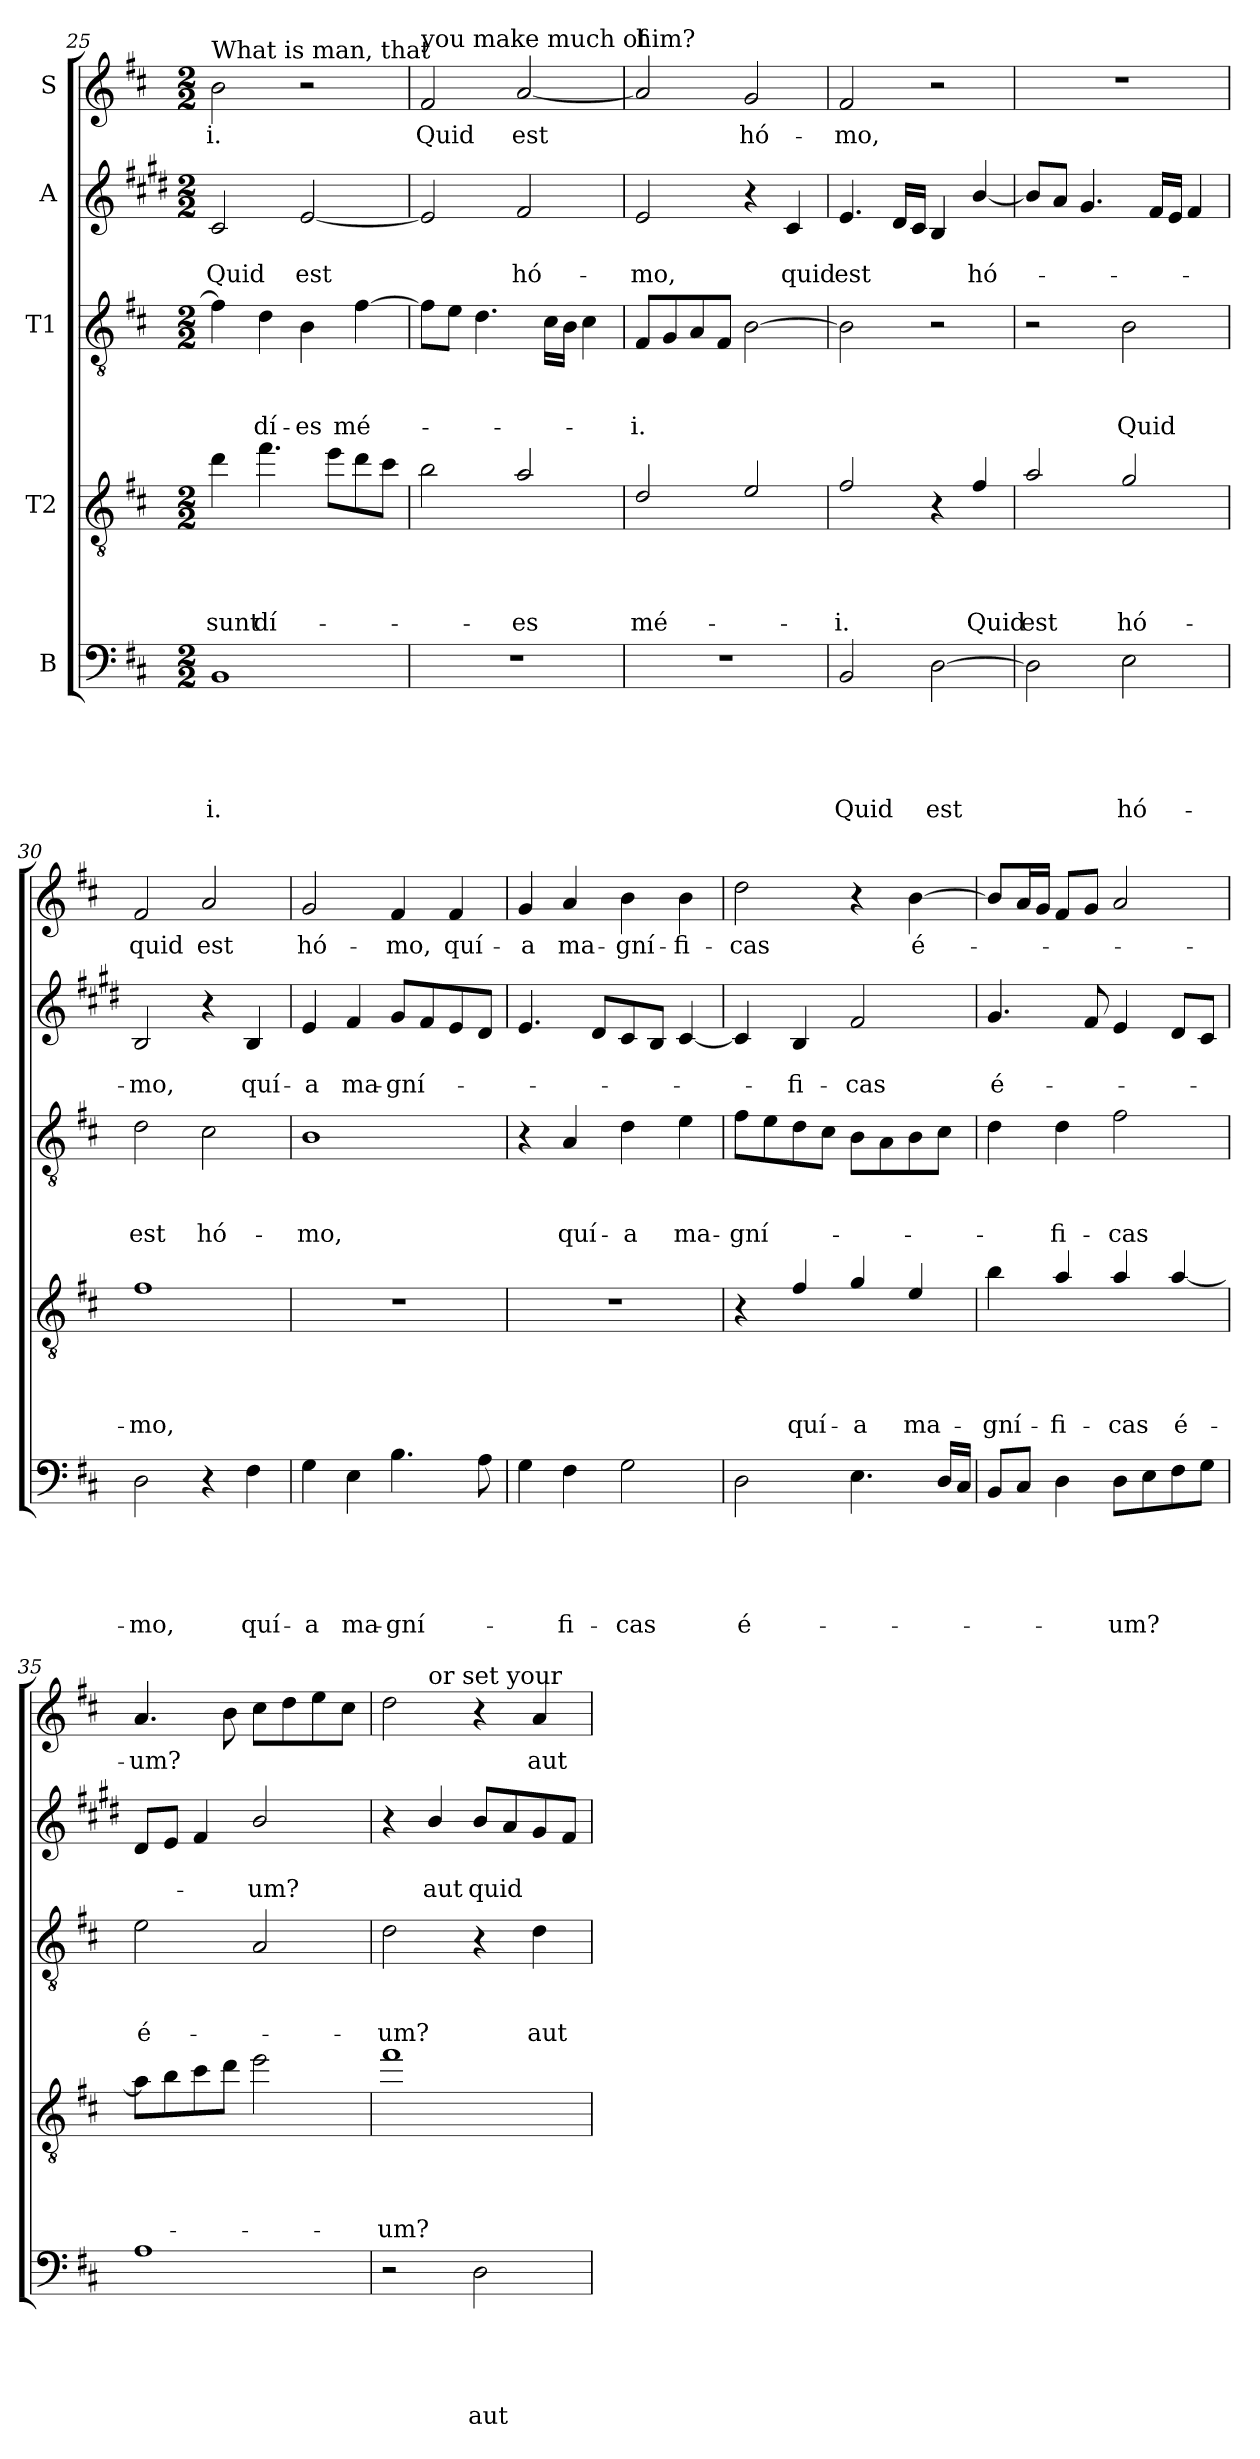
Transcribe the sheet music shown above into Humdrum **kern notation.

**kern	**text	**text	**text	**text	**text	**kern	**text	**text	**text	**text	**kern	**text	**text	**text	**kern	**text	**text	**kern	**text
*part5	*part5	*part5	*part5	*part5	*part5	*part4	*part4	*part4	*part4	*part4	*part3	*part3	*part3	*part3	*part2	*part2	*part2	*part1	*part1
*staff5	*staff5	*staff5	*staff5	*staff5	*staff5	*staff4	*staff4	*staff4	*staff4	*staff4	*staff3	*staff3	*staff3	*staff3	*staff2	*staff2	*staff2	*staff1	*staff1
*I"B	*	*	*	*	*	*I"T2	*	*	*	*	*I"T1	*	*	*	*I"A	*	*	*I"S	*
*clefF4	*	*	*	*	*	*clefGv2	*	*	*	*	*clefGv2	*	*	*	*clefG2	*	*	*clefG2	*
*	*	*	*	*	*	*ITrd8c14	*	*	*	*	*	*	*	*	*ITrd1c2	*	*	*	*
*k[f#c#]	*	*	*	*	*	*k[f#c#]	*	*	*	*	*k[f#c#]	*	*	*	*k[f#c#]	*	*	*k[f#c#]	*
*D:	*	*	*	*	*	*D:	*	*	*	*	*D:	*	*	*	*D:	*	*	*D:	*
*M2/2	*	*	*	*	*	*M2/2	*	*	*	*	*M2/2	*	*	*	*M2/2	*	*	*M2/2	*
=25	=25	=25	=25	=25	=25	=25	=25	=25	=25	=25	=25	=25	=25	=25	=25	=25	=25	=25	=25
!	!	!	!	!	!	!	!	!	!	!	!	!	!	!	!	!	!	!LO:TX:a:t=What is man, that	!
!	!	!	!	!	!LO:LY:b	!	!	!	!	!LO:LY:b	!	!	!	!	!	!	!LO:LY:b	!	!LO:LY:b
1BB	.	.	.	.	-i.	4d\	.	.	.	sunt	4f#\]	.	.	.	2B/	.	Quid	2b\	-i.
!	!	!	!	!	!	!	!	!	!	!LO:LY:b	!	!	!	!LO:LY:b	!	!	!	!	!
.	.	.	.	.	.	4.f#\	.	.	.	dí-	4d\	.	.	dí-	.	.	.	.	.
!	!	!	!	!	!	!	!	!	!	!	!	!	!	!LO:LY:b	!	!	!LO:LY:b	!	!
.	.	.	.	.	.	.	.	.	.	.	4B\	.	.	-es	[2d/	.	est	2r	.
.	.	.	.	.	.	8e\L	.	.	.	.	.	.	.	.	.	.	.	.	.
!	!	!	!	!	!	!	!	!	!	!	!	!	!	!LO:LY:b	!	!	!	!	!
.	.	.	.	.	.	8d\	.	.	.	.	[4f#\	.	.	mé-	.	.	.	.	.
.	.	.	.	.	.	8c#\J	.	.	.	.	.	.	.	.	.	.	.	.	.
=26	=26	=26	=26	=26	=26	=26	=26	=26	=26	=26	=26	=26	=26	=26	=26	=26	=26	=26	=26
!	!	!	!	!	!	!	!	!	!	!	!	!	!	!	!	!	!	!LO:TX:a:t=you make much of	!
!	!	!	!	!	!	!	!	!	!	!	!	!	!	!	!	!	!	!	!LO:LY:b
1r	.	.	.	.	.	2B\	.	.	.	.	8f#\L]	.	.	.	2d/]	.	.	2f#/	Quid
.	.	.	.	.	.	.	.	.	.	.	8e\J	.	.	.	.	.	.	.	.
.	.	.	.	.	.	.	.	.	.	.	4.d\	.	.	.	.	.	.	.	.
!	!	!	!	!	!	!	!	!	!	!LO:LY:b	!	!	!	!	!	!	!LO:LY:b	!	!LO:LY:b
.	.	.	.	.	.	2A/	.	.	.	-es	.	.	.	.	2e/	.	hó-	[2a/	est
.	.	.	.	.	.	.	.	.	.	.	16c#\LL	.	.	.	.	.	.	.	.
.	.	.	.	.	.	.	.	.	.	.	16B\JJ	.	.	.	.	.	.	.	.
.	.	.	.	.	.	.	.	.	.	.	4c#\	.	.	.	.	.	.	.	.
=27	=27	=27	=27	=27	=27	=27	=27	=27	=27	=27	=27	=27	=27	=27	=27	=27	=27	=27	=27
!	!	!	!	!	!	!	!	!	!	!	!	!	!	!	!	!	!	!LO:TX:a:t=him?	!
!	!	!	!	!	!	!	!	!	!	!LO:LY:b	!	!	!	!LO:LY:b	!	!	!LO:LY:b	!	!
1r	.	.	.	.	.	2D/	.	.	.	mé-	8F#/L	.	.	-i.	2d/	.	-mo,	2a/]	.
.	.	.	.	.	.	.	.	.	.	.	8G/	.	.	.	.	.	.	.	.
.	.	.	.	.	.	.	.	.	.	.	8A/	.	.	.	.	.	.	.	.
.	.	.	.	.	.	.	.	.	.	.	8F#/J	.	.	.	.	.	.	.	.
!	!	!	!	!	!	!	!	!	!	!	!	!	!	!	!	!	!	!	!LO:LY:b
.	.	.	.	.	.	2E/	.	.	.	.	[2B\	.	.	.	4r	.	.	2g/	hó-
!	!	!	!	!	!	!	!	!	!	!	!	!	!	!	!	!	!LO:LY:b	!	!
.	.	.	.	.	.	.	.	.	.	.	.	.	.	.	4B/	.	quid	.	.
!!LO:PB:g=z
=28	=28	=28	=28	=28	=28	=28	=28	=28	=28	=28	=28	=28	=28	=28	=28	=28	=28	=28	=28
!	!	!	!	!	!LO:LY:b	!	!	!	!	!LO:LY:b	!	!	!	!	!	!	!LO:LY:b	!	!LO:LY:b
2BB/	.	.	.	.	Quid	2F#/	.	.	.	-i.	2B\]	.	.	.	4.d/	.	est	2f#/	-mo,
.	.	.	.	.	.	.	.	.	.	.	.	.	.	.	16c#/LL	.	.	.	.
.	.	.	.	.	.	.	.	.	.	.	.	.	.	.	16B/JJ	.	.	.	.
!	!	!	!	!	!LO:LY:b	!	!	!	!	!	!	!	!	!	!	!	!	!	!
[2D\	.	.	.	.	est	4r	.	.	.	.	2r	.	.	.	4A/	.	.	2r	.
!	!	!	!	!	!	!	!	!	!	!LO:LY:b	!	!	!	!	!	!	!LO:LY:b	!	!
.	.	.	.	.	.	4F#/	.	.	.	Quid	.	.	.	.	[4a/	.	hó-	.	.
=29	=29	=29	=29	=29	=29	=29	=29	=29	=29	=29	=29	=29	=29	=29	=29	=29	=29	=29	=29
!	!	!	!	!	!	!	!	!	!	!LO:LY:b	!	!	!	!	!	!	!	!	!
2D\]	.	.	.	.	.	2A/	.	.	.	est	2r	.	.	.	8a/L]	.	.	1r	.
.	.	.	.	.	.	.	.	.	.	.	.	.	.	.	8g/J	.	.	.	.
.	.	.	.	.	.	.	.	.	.	.	.	.	.	.	4.f#/	.	.	.	.
!	!	!	!	!	!LO:LY:b	!	!	!	!	!LO:LY:b	!	!	!	!LO:LY:b	!	!	!	!	!
2E\	.	.	.	.	hó-	2G/	.	.	.	hó-	2B\	.	.	Quid	.	.	.	.	.
.	.	.	.	.	.	.	.	.	.	.	.	.	.	.	16e/LL	.	.	.	.
.	.	.	.	.	.	.	.	.	.	.	.	.	.	.	16d/JJ	.	.	.	.
.	.	.	.	.	.	.	.	.	.	.	.	.	.	.	4e/	.	.	.	.
=30	=30	=30	=30	=30	=30	=30	=30	=30	=30	=30	=30	=30	=30	=30	=30	=30	=30	=30	=30
!	!	!	!	!	!LO:LY:b	!	!	!	!	!LO:LY:b	!	!	!	!LO:LY:b	!	!	!LO:LY:b	!	!LO:LY:b
2D\	.	.	.	.	-mo,	1F#	.	.	.	-mo,	2d\	.	.	est	2A/	.	-mo,	2f#/	quid
!	!	!	!	!	!	!	!	!	!	!	!	!	!	!LO:LY:b	!	!	!	!	!LO:LY:b
4r	.	.	.	.	.	.	.	.	.	.	2c#\	.	.	hó-	4r	.	.	2a/	est
!	!	!	!	!	!LO:LY:b	!	!	!	!	!	!	!	!	!	!	!	!LO:LY:b	!	!
4F#\	.	.	.	.	quí-	.	.	.	.	.	.	.	.	.	4A/	.	quí-	.	.
=31	=31	=31	=31	=31	=31	=31	=31	=31	=31	=31	=31	=31	=31	=31	=31	=31	=31	=31	=31
!	!	!	!	!	!LO:LY:b	!	!	!	!	!	!	!	!	!LO:LY:b	!	!	!LO:LY:b	!	!LO:LY:b
4G\	.	.	.	.	-a	1r	.	.	.	.	1B	.	.	-mo,	4d/	.	-a	2g/	hó-
!	!	!	!	!	!LO:LY:b	!	!	!	!	!	!	!	!	!	!	!	!LO:LY:b	!	!
4E\	.	.	.	.	ma-	.	.	.	.	.	.	.	.	.	4e/	.	ma-	.	.
!	!	!	!	!	!LO:LY:b	!	!	!	!	!	!	!	!	!	!	!	!LO:LY:b	!	!LO:LY:b
4.B\	.	.	.	.	-gní-	.	.	.	.	.	.	.	.	.	8f#/L	.	-gní-	4f#/	-mo,
.	.	.	.	.	.	.	.	.	.	.	.	.	.	.	8e/	.	.	.	.
!	!	!	!	!	!	!	!	!	!	!	!	!	!	!	!	!	!	!	!LO:LY:b
.	.	.	.	.	.	.	.	.	.	.	.	.	.	.	8d/	.	.	4f#/	quí-
8A\	.	.	.	.	.	.	.	.	.	.	.	.	.	.	8c#/J	.	.	.	.
=32	=32	=32	=32	=32	=32	=32	=32	=32	=32	=32	=32	=32	=32	=32	=32	=32	=32	=32	=32
!	!	!	!	!	!	!	!	!	!	!	!	!	!	!	!	!	!	!	!LO:LY:b
4G\	.	.	.	.	.	1r	.	.	.	.	4r	.	.	.	4.d/	.	.	4g/	-a
!	!	!	!	!	!LO:LY:b	!	!	!	!	!	!	!	!	!LO:LY:b	!	!	!	!	!LO:LY:b
4F#\	.	.	.	.	-fi-	.	.	.	.	.	4A/	.	.	quí-	.	.	.	4a/	ma-
.	.	.	.	.	.	.	.	.	.	.	.	.	.	.	8c#/L	.	.	.	.
!	!	!	!	!	!LO:LY:b	!	!	!	!	!	!	!	!	!LO:LY:b	!	!	!	!	!LO:LY:b
2G\	.	.	.	.	-cas	.	.	.	.	.	4d\	.	.	-a	8B/	.	.	4b\	-gní-
.	.	.	.	.	.	.	.	.	.	.	.	.	.	.	8A/J	.	.	.	.
!	!	!	!	!	!	!	!	!	!	!	!	!	!	!LO:LY:b	!	!	!	!	!LO:LY:b
.	.	.	.	.	.	.	.	.	.	.	4e\	.	.	ma-	[4B/	.	.	4b\	-fi-
!!LO:LB:g=z
=33	=33	=33	=33	=33	=33	=33	=33	=33	=33	=33	=33	=33	=33	=33	=33	=33	=33	=33	=33
!	!	!	!	!	!LO:LY:b	!	!	!	!	!	!	!	!	!LO:LY:b	!	!	!	!	!LO:LY:b
2D\	.	.	.	.	é-	4r	.	.	.	.	8f#\L	.	.	-gní-	4B/]	.	.	2dd\	-cas
.	.	.	.	.	.	.	.	.	.	.	8e\	.	.	.	.	.	.	.	.
!	!	!	!	!	!	!	!	!	!	!LO:LY:b	!	!	!	!	!	!	!LO:LY:b	!	!
.	.	.	.	.	.	4F#/	.	.	.	quí-	8d\	.	.	.	4A/	.	-fi-	.	.
.	.	.	.	.	.	.	.	.	.	.	8c#\J	.	.	.	.	.	.	.	.
!	!	!	!	!	!	!	!	!	!	!LO:LY:b	!	!	!	!	!	!	!LO:LY:b	!	!
4.E\	.	.	.	.	.	4G/	.	.	.	-a	8B\L	.	.	.	2e/	.	-cas	4r	.
.	.	.	.	.	.	.	.	.	.	.	8A\	.	.	.	.	.	.	.	.
!	!	!	!	!	!	!	!	!	!	!LO:LY:b	!	!	!	!	!	!	!	!	!LO:LY:b
.	.	.	.	.	.	4E/	.	.	.	ma-	8B\	.	.	.	.	.	.	[4b\	é-
16D/LL	.	.	.	.	.	.	.	.	.	.	8c#\J	.	.	.	.	.	.	.	.
16C#/JJ	.	.	.	.	.	.	.	.	.	.	.	.	.	.	.	.	.	.	.
=34	=34	=34	=34	=34	=34	=34	=34	=34	=34	=34	=34	=34	=34	=34	=34	=34	=34	=34	=34
!	!	!	!	!	!	!	!	!	!	!LO:LY:b	!	!	!	!	!	!	!LO:LY:b	!	!
8BB/L	.	.	.	.	.	4B\	.	.	.	-gní-	4d\	.	.	.	4.f#/	.	é-	8b/L]	.
8C#/J	.	.	.	.	.	.	.	.	.	.	.	.	.	.	.	.	.	16a/L	.
.	.	.	.	.	.	.	.	.	.	.	.	.	.	.	.	.	.	16g/JJ	.
!	!	!	!	!	!	!	!	!	!	!LO:LY:b	!	!	!	!LO:LY:b	!	!	!	!	!
4D\	.	.	.	.	.	4A/	.	.	.	-fi-	4d\	.	.	-fi-	.	.	.	8f#/L	.
.	.	.	.	.	.	.	.	.	.	.	.	.	.	.	8e/	.	.	8g/J	.
!	!	!	!	!	!LO:LY:b	!	!	!	!	!LO:LY:b	!	!	!	!LO:LY:b	!	!	!	!	!
8D\L	.	.	.	.	-um?	4A/	.	.	.	-cas	2f#\	.	.	-cas	4d/	.	.	2a/	.
8E\	.	.	.	.	.	.	.	.	.	.	.	.	.	.	.	.	.	.	.
!	!	!	!	!	!	!	!	!	!	!LO:LY:b	!	!	!	!	!	!	!	!	!
8F#\	.	.	.	.	.	[4A/	.	.	.	é-	.	.	.	.	8c#/L	.	.	.	.
8G\J	.	.	.	.	.	.	.	.	.	.	.	.	.	.	8B/J	.	.	.	.
=35	=35	=35	=35	=35	=35	=35	=35	=35	=35	=35	=35	=35	=35	=35	=35	=35	=35	=35	=35
!	!	!	!	!	!	!	!	!	!	!	!	!	!	!LO:LY:b	!	!	!	!	!LO:LY:b
1A	.	.	.	.	.	8A\L]	.	.	.	.	2e\	.	.	é-	8c#/L	.	.	4.a/	-um?
.	.	.	.	.	.	8B\	.	.	.	.	.	.	.	.	8d/J	.	.	.	.
.	.	.	.	.	.	8c#\	.	.	.	.	.	.	.	.	4e/	.	.	.	.
.	.	.	.	.	.	8d\J	.	.	.	.	.	.	.	.	.	.	.	8b\	.
!	!	!	!	!	!	!	!	!	!	!	!	!	!	!	!	!	!LO:LY:b	!	!
.	.	.	.	.	.	2e\	.	.	.	.	2A/	.	.	.	2a/	.	-um?	8cc#\L	.
.	.	.	.	.	.	.	.	.	.	.	.	.	.	.	.	.	.	8dd\	.
.	.	.	.	.	.	.	.	.	.	.	.	.	.	.	.	.	.	8ee\	.
.	.	.	.	.	.	.	.	.	.	.	.	.	.	.	.	.	.	8cc#\J	.
=36	=36	=36	=36	=36	=36	=36	=36	=36	=36	=36	=36	=36	=36	=36	=36	=36	=36	=36	=36
!	!	!	!	!	!	!	!	!	!	!LO:LY:b	!	!	!	!LO:LY:b	!	!	!	!	!
*	*	*	*	*	*	*	*	*	*	*	*	*	*	*	*	*	*	*^	*
2r	.	.	.	.	.	1f#	.	.	.	-um?	2d\	.	.	-um?	4r	.	.	2dd\	4ryy	.
!	!	!	!	!	!	!	!	!	!	!	!	!	!	!	!	!	!	!	!LO:TX:a:t=or set your	!
!	!	!	!	!	!	!	!	!	!	!	!	!	!	!	!	!	!LO:LY:b	!	!	!
.	.	.	.	.	.	.	.	.	.	.	.	.	.	.	4a/	.	aut	.	2.ryy	.
!	!	!	!	!	!LO:LY:b	!	!	!	!	!	!	!	!	!	!	!	!LO:LY:b	!	!	!
2D\	.	.	.	.	aut	.	.	.	.	.	4r	.	.	.	8a/L	.	quid	4r	.	.
.	.	.	.	.	.	.	.	.	.	.	.	.	.	.	8g/	.	.	.	.	.
!	!	!	!	!	!	!	!	!	!	!	!	!	!	!LO:LY:b	!	!	!	!	!	!LO:LY:b
.	.	.	.	.	.	.	.	.	.	.	4d\	.	.	aut	8f#/	.	.	4a/	.	aut
.	.	.	.	.	.	.	.	.	.	.	.	.	.	.	8e/J	.	.	.	.	.
*	*	*	*	*	*	*	*	*	*	*	*	*	*	*	*	*	*	*v	*v	*
=	=	=	=	=	=	=	=	=	=	=	=	=	=	=	=	=	=	=	=
*-	*-	*-	*-	*-	*-	*-	*-	*-	*-	*-	*-	*-	*-	*-	*-	*-	*-	*-	*-
